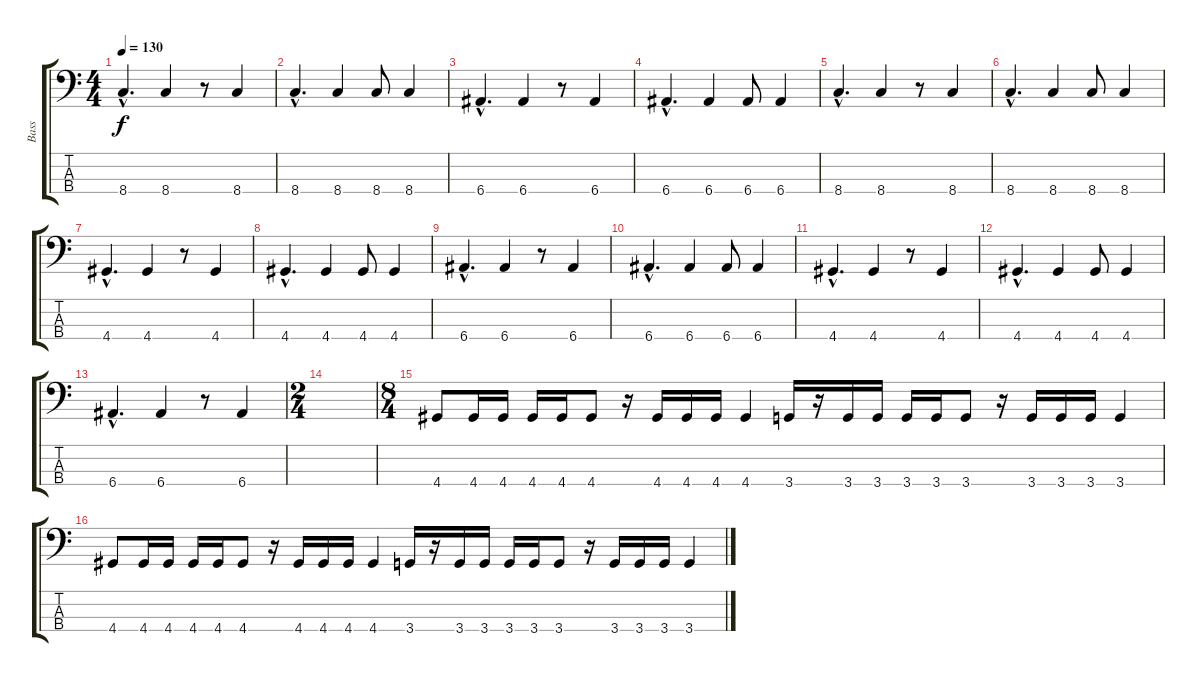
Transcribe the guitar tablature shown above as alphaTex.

\track ("Bass" "Bass") {instrument electricbassfinger}
\staff {score tabs}
\tuning (G2 D2 A1 E1) {hide}
\ts (4 4)
\tempo 130
\clef f4
\ks c
8.4{hac}.4{d dy f} 8.4.4 r.8 8.4.4 |
8.4{hac}.4{d} 8.4.4 8.4.8 8.4.4 |
6.4{hac}.4{d} 6.4.4 r.8 6.4.4 |
6.4{hac}.4{d} 6.4.4 6.4.8 6.4.4 |
8.4{hac}.4{d} 8.4.4 r.8 8.4.4 |
8.4{hac}.4{d} 8.4.4 8.4.8 8.4.4 |
4.4{hac}.4{d} 4.4.4 r.8 4.4.4 |
4.4{hac}.4{d} 4.4.4 4.4.8 4.4.4 |
6.4{hac}.4{d} 6.4.4 r.8 6.4.4 |
6.4{hac}.4{d} 6.4.4 6.4.8 6.4.4 |
4.4{hac}.4{d} 4.4.4 r.8 4.4.4 |
4.4{hac}.4{d} 4.4.4 4.4.8 4.4.4 |
6.4{hac}.4{d} 6.4.4 r.8 6.4.4 |
\ts (2 4)
|
\ts (8 4)
4.4.8 4.4.16 4.4.16 4.4.16 4.4.16 4.4.8 r.16 4.4.16 4.4.16 4.4.16 4.4.4 3.4.16 r.16 3.4.16 3.4.16 3.4.16 3.4.16 3.4.8 r.16 3.4.16 3.4.16 3.4.16 3.4.4 |
4.4.8 4.4.16 4.4.16 4.4.16 4.4.16 4.4.8 r.16 4.4.16 4.4.16 4.4.16 4.4.4 3.4.16 r.16 3.4.16 3.4.16 3.4.16 3.4.16 3.4.8 r.16 3.4.16 3.4.16 3.4.16 3.4.4
